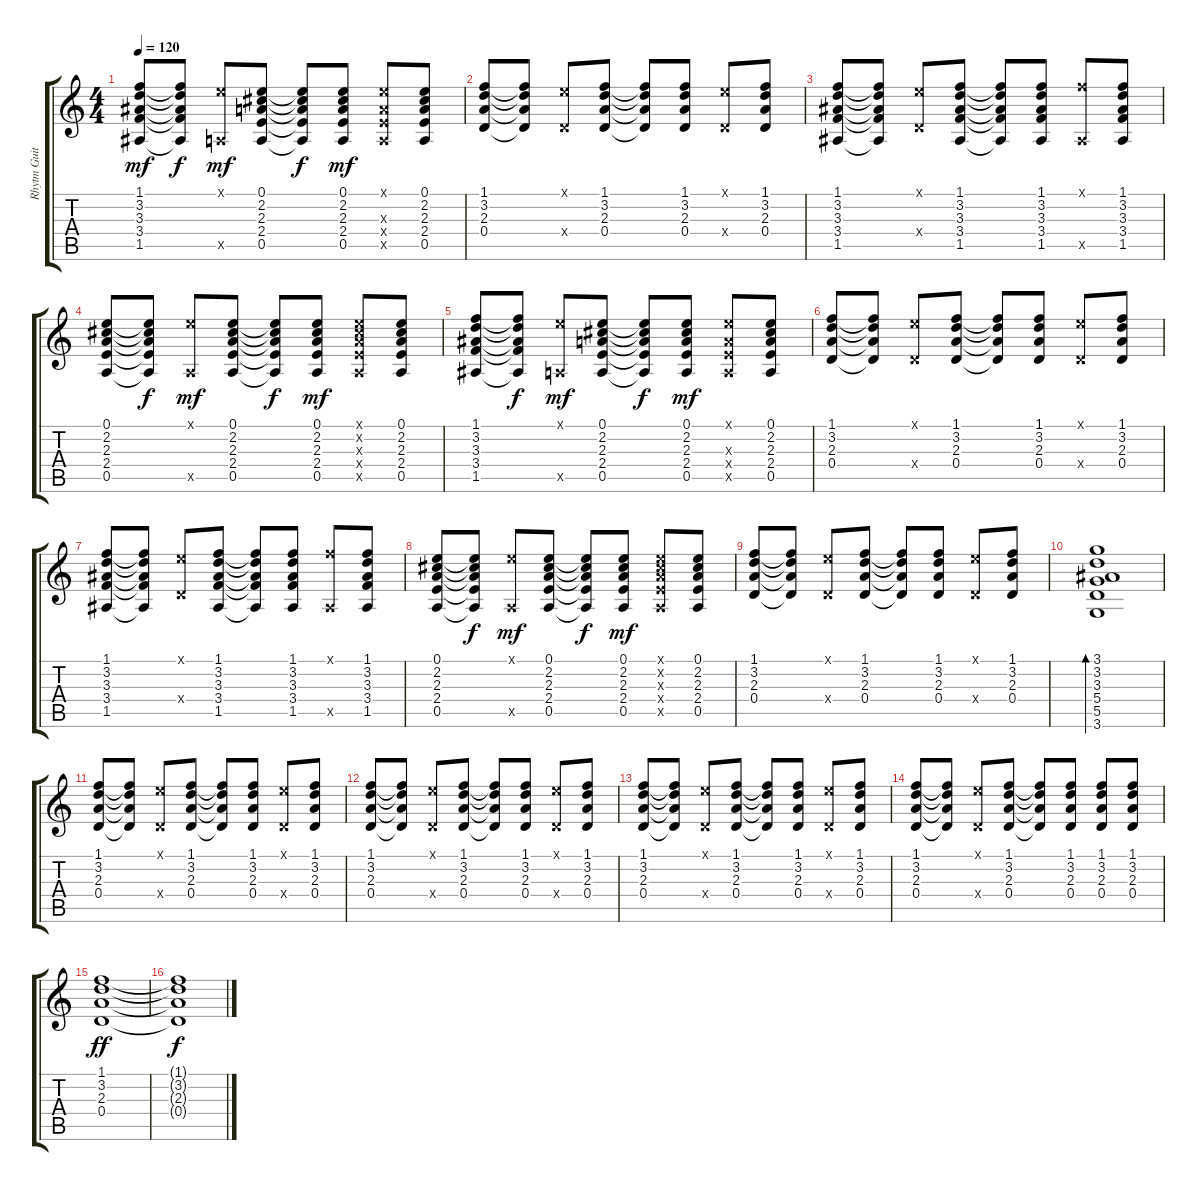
\track ("Rhytm Guitar 2" "Rhytm Guit") {instrument acousticguitarsteel}
\staff {score tabs}
\tuning (E4 B3 G3 D3 A2 E2) {hide}
\ts (4 4)
\tempo 120
\clef g2
\ks c
(1.1 3.2 3.3 3.4 1.5).8{dy mf} (1.1{t} 3.2{t} 3.3{t} 3.4{t} 1.5{t}).8{dy f} (0.1{x} 0.5{x}).8{dy mf} (0.1 2.2 2.3 2.4 0.5).8 (0.1{t} 2.2{t} 2.3{t} 2.4{t} 0.5{t}).8{dy f} (0.1 2.2 2.3 2.4 0.5).8{dy mf} (0.1{x} 2.3{x} 2.4{x} 0.5{x}).8 (0.1 2.2 2.3 2.4 0.5).8 |
(1.1 3.2 2.3 0.4).8 (1.1{t} 3.2{t} 2.3{t} 0.4{t}).8 (0.1{x} 0.4{x}).8 (1.1 3.2 2.3 0.4).8 (1.1{t} 3.2{t} 2.3{t} 0.4{t}).8 (1.1 3.2 2.3 0.4).8 (0.1{x} 0.4{x}).8 (1.1 3.2 2.3 0.4).8 |
(1.1 3.2 3.3 3.4 1.5).8 (1.1{t} 3.2{t} 3.3{t} 3.4{t} 1.5{t}).8 (0.1{x} 0.4{x}).8 (1.1 3.2 3.3 3.4 1.5).8 (1.1{t} 3.2{t} 3.3{t} 3.4{t} 1.5{t}).8 (1.1 3.2 3.3 3.4 1.5).8 (1.1{x} 1.5{x}).8 (1.1 3.2 3.3 3.4 1.5).8 |
(0.1 2.2 2.3 2.4 0.5).8 (0.1{t} 2.2{t} 2.3{t} 2.4{t} 0.5{t}).8{dy f} (0.1{x} 0.5{x}).8{dy mf} (0.1 2.2 2.3 2.4 0.5).8 (0.1{t} 2.2{t} 2.3{t} 2.4{t} 0.5{t}).8{dy f} (0.1 2.2 2.3 2.4 0.5).8{dy mf} (0.1{x} 2.2{x} 2.3{x} 2.4{x} 0.5{x}).8 (0.1 2.2 2.3 2.4 0.5).8 |
(1.1 3.2 3.3 3.4 1.5).8 (1.1{t} 3.2{t} 3.3{t} 3.4{t} 1.5{t}).8{dy f} (0.1{x} 0.5{x}).8{dy mf} (0.1 2.2 2.3 2.4 0.5).8 (0.1{t} 2.2{t} 2.3{t} 2.4{t} 0.5{t}).8{dy f} (0.1 2.2 2.3 2.4 0.5).8{dy mf} (0.1{x} 2.3{x} 2.4{x} 0.5{x}).8 (0.1 2.2 2.3 2.4 0.5).8 |
(1.1 3.2 2.3 0.4).8 (1.1{t} 3.2{t} 2.3{t} 0.4{t}).8 (0.1{x} 0.4{x}).8 (1.1 3.2 2.3 0.4).8 (1.1{t} 3.2{t} 2.3{t} 0.4{t}).8 (1.1 3.2 2.3 0.4).8 (0.1{x} 0.4{x}).8 (1.1 3.2 2.3 0.4).8 |
(1.1 3.2 3.3 3.4 1.5).8 (1.1{t} 3.2{t} 3.3{t} 3.4{t} 1.5{t}).8 (0.1{x} 0.4{x}).8 (1.1 3.2 3.3 3.4 1.5).8 (1.1{t} 3.2{t} 3.3{t} 3.4{t} 1.5{t}).8 (1.1 3.2 3.3 3.4 1.5).8 (1.1{x} 1.5{x}).8 (1.1 3.2 3.3 3.4 1.5).8 |
(0.1 2.2 2.3 2.4 0.5).8 (0.1{t} 2.2{t} 2.3{t} 2.4{t} 0.5{t}).8{dy f} (0.1{x} 0.5{x}).8{dy mf} (0.1 2.2 2.3 2.4 0.5).8 (0.1{t} 2.2{t} 2.3{t} 2.4{t} 0.5{t}).8{dy f} (0.1 2.2 2.3 2.4 0.5).8{dy mf} (0.1{x} 2.2{x} 2.3{x} 2.4{x} 0.5{x}).8 (0.1 2.2 2.3 2.4 0.5).8 |
(1.1 3.2 2.3 0.4).8 (1.1{t} 3.2{t} 2.3{t} 0.4{t}).8 (0.1{x} 0.4{x}).8 (1.1 3.2 2.3 0.4).8 (1.1{t} 3.2{t} 2.3{t} 0.4{t}).8 (1.1 3.2 2.3 0.4).8 (0.1{x} 0.4{x}).8 (1.1 3.2 2.3 0.4).8 |
(3.1 3.2 3.3 5.4 5.5 3.6).1{bd 60} |
(1.1 3.2 2.3 0.4).8 (1.1{t} 3.2{t} 2.3{t} 0.4{t}).8 (0.1{x} 0.4{x}).8 (1.1 3.2 2.3 0.4).8 (1.1{t} 3.2{t} 2.3{t} 0.4{t}).8 (1.1 3.2 2.3 0.4).8 (0.1{x} 0.4{x}).8 (1.1 3.2 2.3 0.4).8 |
(1.1 3.2 2.3 0.4).8 (1.1{t} 3.2{t} 2.3{t} 0.4{t}).8 (0.1{x} 0.4{x}).8 (1.1 3.2 2.3 0.4).8 (1.1{t} 3.2{t} 2.3{t} 0.4{t}).8 (1.1 3.2 2.3 0.4).8 (0.1{x} 0.4{x}).8 (1.1 3.2 2.3 0.4).8 |
(1.1 3.2 2.3 0.4).8 (1.1{t} 3.2{t} 2.3{t} 0.4{t}).8 (0.1{x} 0.4{x}).8 (1.1 3.2 2.3 0.4).8 (1.1{t} 3.2{t} 2.3{t} 0.4{t}).8 (1.1 3.2 2.3 0.4).8 (0.1{x} 0.4{x}).8 (1.1 3.2 2.3 0.4).8 |
(1.1 3.2 2.3 0.4).8 (1.1{t} 3.2{t} 2.3{t} 0.4{t}).8 (0.1{x} 0.4{x}).8 (1.1 3.2 2.3 0.4).8 (1.1{t} 3.2{t} 2.3{t} 0.4{t}).8 (1.1 3.2 2.3 0.4).8 (1.1 3.2 2.3 0.4).8 (1.1 3.2 2.3 0.4).8 |
(1.1 3.2 2.3 0.4).1{dy ff} |
(1.1{t} 3.2{t} 2.3{t} 0.4{t}).1{dy f}
